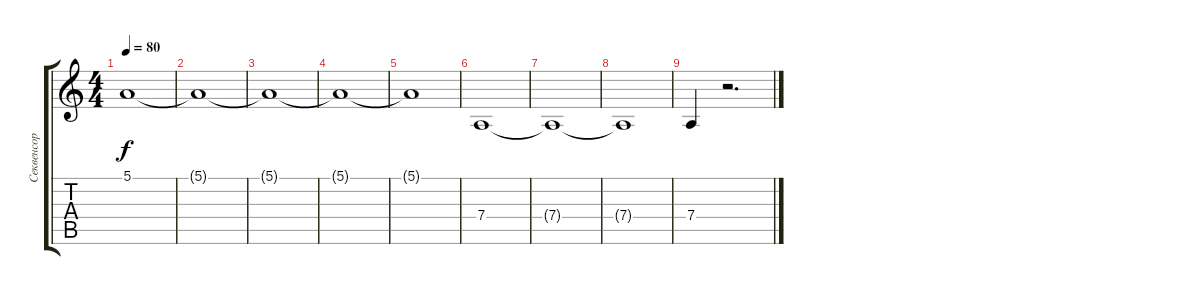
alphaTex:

\track ("Секвенсор" "Секвенсор") {instrument synthstrings1}
\staff {score tabs}
\tuning (E4 B3 G3 D3 A2 E2) {hide}
\ts (4 4)
\tempo 80
\clef g2
\ks c
5.1.1{dy f} |
5.1{t}.1 |
5.1{t}.1 |
5.1{t}.1 |
5.1{t}.1 |
7.4.1 |
7.4{t}.1 |
7.4{t}.1 |
7.4.4 r.2{d}
